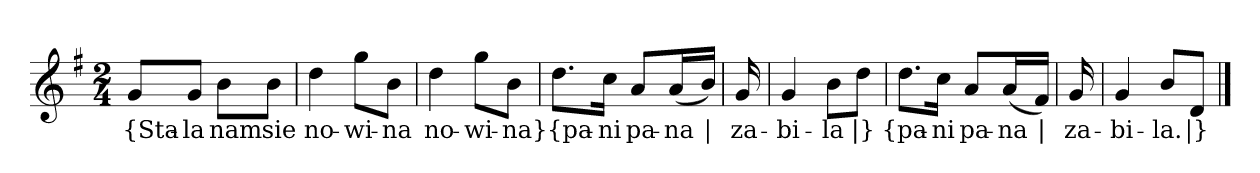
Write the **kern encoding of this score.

**kern	**text
*part1	*part1
*staff1	*staff1
*clefG2	*
*k[f#]	*
*G:	*
*M2/4	*
=	=
8g/L	{Sta-
8g/J	-la
8b\L	nam
8b\J	sie
=2	=2
4dd	no-
8gg\L	-wi-
8b\J	-na
=3	=3
4dd	no-
8gg\L	-wi-
8b\J	-na}
=4y	=4y
8.dd\L	{pa-
16cc\Jk	-ni
8a/L	pa-
(16a/L	-na
16b/JJ)	|
=5y	=5y
16g	za-
=6	=6
4g	-bi-
8b\L	-la
8dd\J	|}
=7y	=7y
8.dd\L	{pa-
16cc\Jk	-ni
8a/L	pa-
(16a/L	-na
16f#/JJ)	|
=8y	=8y
16g	za-
=9	=9
4g	-bi-
8b/L	-la.
8d/J	|}
==	==
*-	*-
